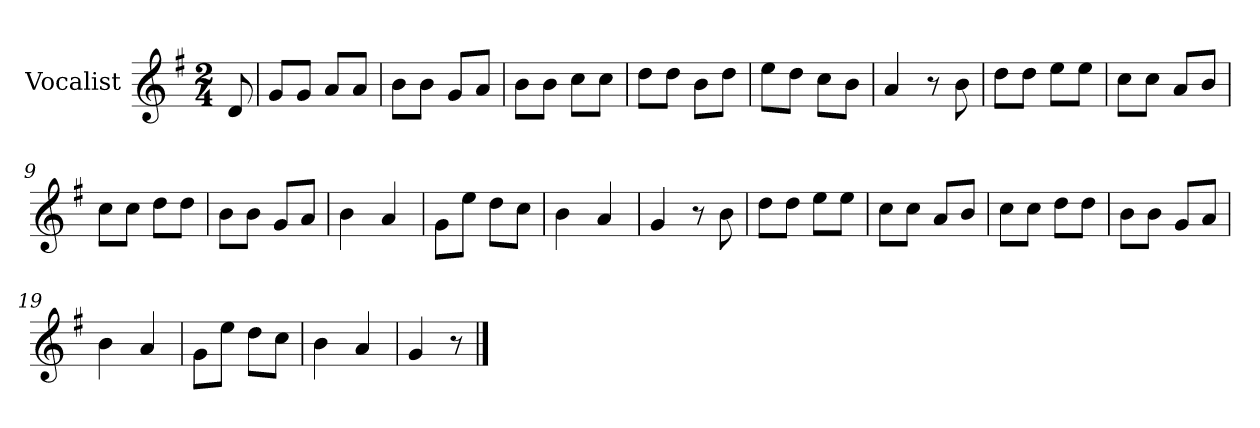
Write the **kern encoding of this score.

**kern
*part1
*staff1
*I"Vocalist
*k[f#]
*G:
*M2/4
=
8d
=1
8gL
8gJ
8aL
8aJ
=2
8bL
8bJ
8gL
8aJ
=3
8bL
8bJ
8ccL
8ccJ
=4
8ddL
8ddJ
8bL
8ddJ
=5
8eeL
8ddJ
8ccL
8bJ
=6
4a
8r
8b
=7
8ddL
8ddJ
8eeL
8eeJ
=8
8ccL
8ccJ
8aL
8bJ
=9
8ccL
8ccJ
8ddL
8ddJ
=10
8bL
8bJ
8gL
8aJ
=11
4b
4a
=12
8gL
8eeJ
8ddL
8ccJ
=13
4b
4a
=14
4g
8r
8b
=15
8ddL
8ddJ
8eeL
8eeJ
=16
8ccL
8ccJ
8aL
8bJ
=17
8ccL
8ccJ
8ddL
8ddJ
=18
8bL
8bJ
8gL
8aJ
=19
4b
4a
=20
8gL
8eeJ
8ddL
8ccJ
=21
4b
4a
=22
4g
8r
==
*-
